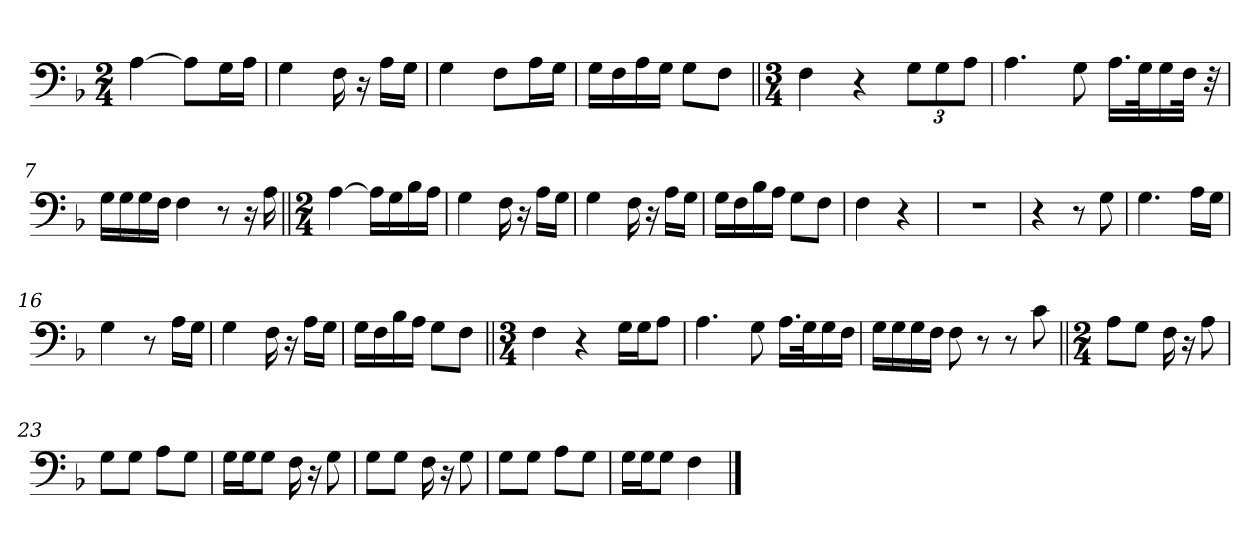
**kern
*part1
*staff1
*clefF4
*k[b-]
*M2/4
=1
[4A\
8A\L]
16G\L
16A\JJ
=2
4G\
16F\
16r
16A\LL
16G\JJ
=3
4G\
8F\L
16A\L
16G\JJ
=4
16G\LL
16F\
16A\
16G\JJ
8G\L
8F\J
=5||
*M3/4
4F\
4r
12G\L
12G\
12A\J
=6
4.A\
8G\
16.A\LL
32G\K
16G\
32F\JJk
32r
=7
16G\LL
16G\
16G\
16F\JJ
4F\
8r
16r
16A\
=8||
*M2/4
[4A\
16A\LL]
16G\
16B-\
16A\JJ
=9
4G\
16F\
16r
16A\LL
16G\JJ
=10
4G\
16F\
16r
16A\LL
16G\JJ
=11
16G\LL
16F\
16B-\
16A\JJ
8G\L
8F\J
=12
4F\
4r
=13
2r
=14
4r
8r
8G\
=15
4.G\
16A\LL
16G\JJ
=16
4G\
8r
16A\LL
16G\JJ
=17
4G\
16F\
16r
16A\LL
16G\JJ
=18
16G\LL
16F\
16B-\
16A\JJ
8G\L
8F\J
=19||
*M3/4
4F\
4r
16G\LL
16G\J
8A\J
=20
4.A\
8G\
16.A\LL
32G\K
16G\
16F\JJ
=21
16G\LL
16G\
16G\
16F\JJ
8F\
8r
8r
8c\
=22||
*M2/4
8A\L
8G\J
16F\
16r
8A\
=23
8G\L
8G\J
8A\L
8G\J
=24
16G\LL
16G\J
8G\J
16F\
16r
8G\
=25
8G\L
8G\J
16F\
16r
8G\
=26
8G\L
8G\J
8A\L
8G\J
=27
16G\LL
16G\J
8G\J
4F\
==
*-
